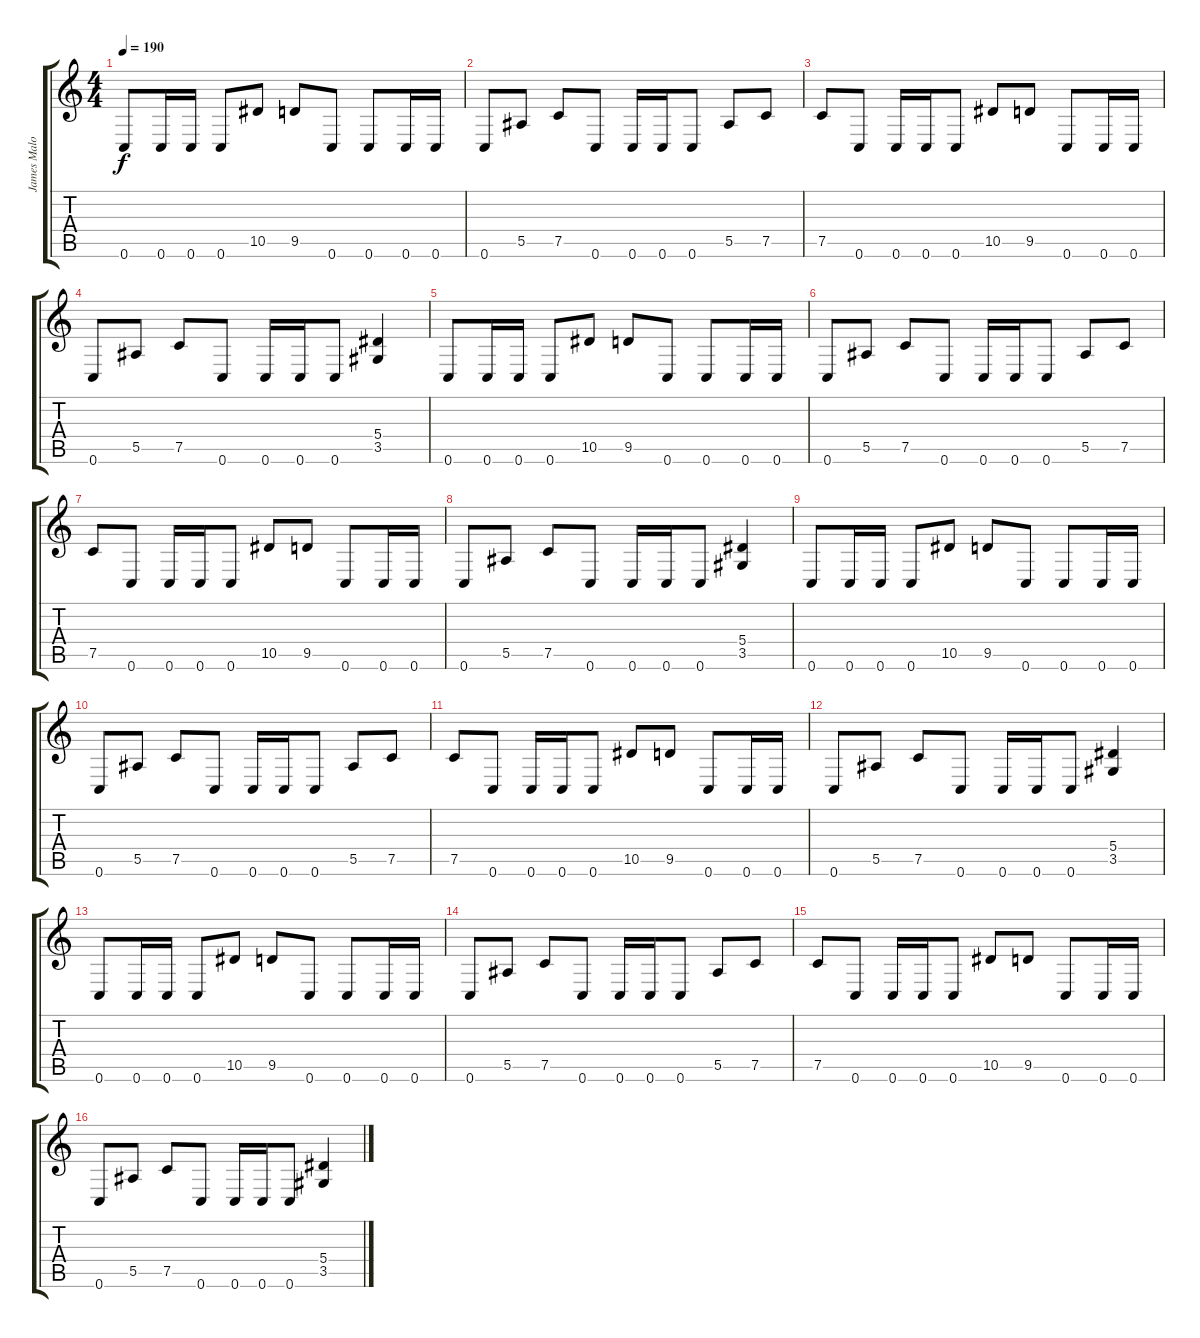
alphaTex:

\track ("James Malone" "James Malo") {instrument distortionguitar}
\staff {score tabs}
\tuning (C4 G3 Eb3 Bb2 F2 C2) {hide}
\ts (4 4)
\tempo 190
\clef g2
\ks c
0.6.8{dy f} 0.6.16 0.6.16 0.6.8 10.5.8 9.5.8 0.6.8 0.6.8 0.6.16 0.6.16 |
0.6.8 5.5.8 7.5.8 0.6.8 0.6.16 0.6.16 0.6.8 5.5.8 7.5.8 |
7.5.8 0.6.8 0.6.16 0.6.16 0.6.8 10.5.8 9.5.8 0.6.8 0.6.16 0.6.16 |
0.6.8 5.5.8 7.5.8 0.6.8 0.6.16 0.6.16 0.6.8 (5.4 3.5).4 |
0.6.8 0.6.16 0.6.16 0.6.8 10.5.8 9.5.8 0.6.8 0.6.8 0.6.16 0.6.16 |
0.6.8 5.5.8 7.5.8 0.6.8 0.6.16 0.6.16 0.6.8 5.5.8 7.5.8 |
7.5.8 0.6.8 0.6.16 0.6.16 0.6.8 10.5.8 9.5.8 0.6.8 0.6.16 0.6.16 |
0.6.8 5.5.8 7.5.8 0.6.8 0.6.16 0.6.16 0.6.8 (5.4 3.5).4 |
0.6.8 0.6.16 0.6.16 0.6.8 10.5.8 9.5.8 0.6.8 0.6.8 0.6.16 0.6.16 |
0.6.8 5.5.8 7.5.8 0.6.8 0.6.16 0.6.16 0.6.8 5.5.8 7.5.8 |
7.5.8 0.6.8 0.6.16 0.6.16 0.6.8 10.5.8 9.5.8 0.6.8 0.6.16 0.6.16 |
0.6.8 5.5.8 7.5.8 0.6.8 0.6.16 0.6.16 0.6.8 (5.4 3.5).4 |
0.6.8 0.6.16 0.6.16 0.6.8 10.5.8 9.5.8 0.6.8 0.6.8 0.6.16 0.6.16 |
0.6.8 5.5.8 7.5.8 0.6.8 0.6.16 0.6.16 0.6.8 5.5.8 7.5.8 |
7.5.8 0.6.8 0.6.16 0.6.16 0.6.8 10.5.8 9.5.8 0.6.8 0.6.16 0.6.16 |
0.6.8 5.5.8 7.5.8 0.6.8 0.6.16 0.6.16 0.6.8 (5.4 3.5).4
